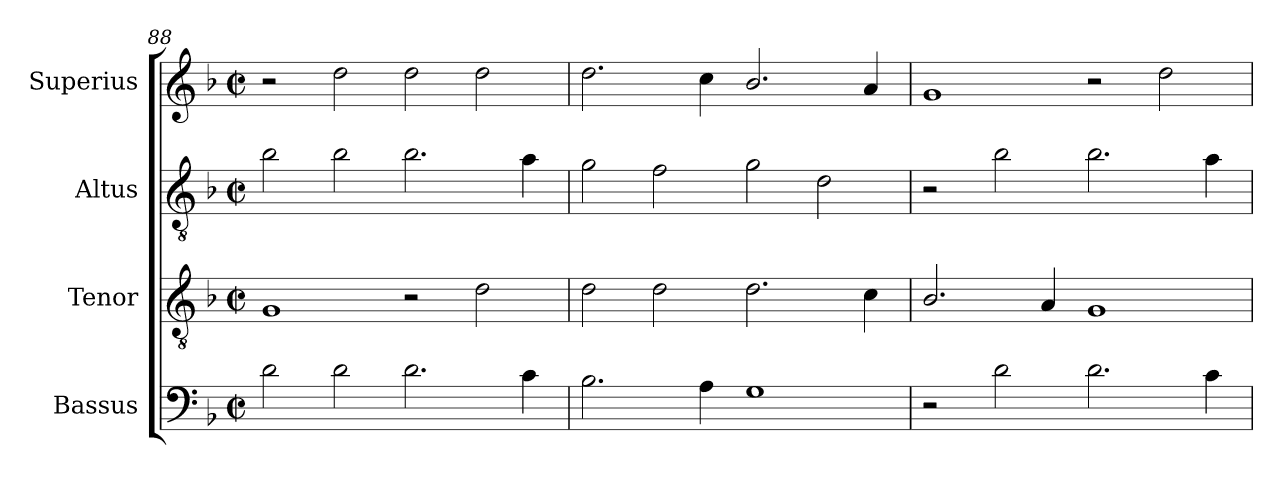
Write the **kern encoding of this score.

**kern	**kern	**kern	**kern
*part4	*part3	*part2	*part1
*staff4	*staff3	*staff2	*staff1
*I"Bassus	*I"Tenor	*I"Altus	*I"Superius
*I'B.	*I'T.	*	*I'S.
!!LO:LB:g=z
*clefF4	*clefGv2	*clefGv2	*clefG2
*	*ITrd7c12	*ITrd7c12	*
*k[b-]	*k[b-]	*k[b-]	*k[b-]
*F:	*F:	*F:	*F:
*M2/2	*M2/2	*M2/2	*M2/2
*met(c|)	*met(c|)	*met(c|)	*met(c|)
=88	=88	=88	=88
2di\	1GGi	2B-i\	2r
2di\	.	2B-i\	2ddi\
2.di\	2r	2.B-i\	2ddi\
.	2Di\	.	2ddi\
4ci\	.	4Ai\	.
=89	=89	=89	=89
2.B-i\	2Di\	2Gi\	2.ddi\
.	2Di\	2Fi\	.
4Ai\	.	.	4cci\
1Gi	2.Di\	2Gi\	2.b-i/
.	.	2Di\	.
.	4Ci\	.	4ai/
=90	=90	=90	=90
2r	2.BB-i/	2r	1gi
2di\	.	2B-i\	.
.	4AAi/	.	.
2.di\	1GGi	2.B-i\	2r
.	.	.	2ddi\
4ci\	.	4Ai\	.
=	=	=	=
*-	*-	*-	*-
